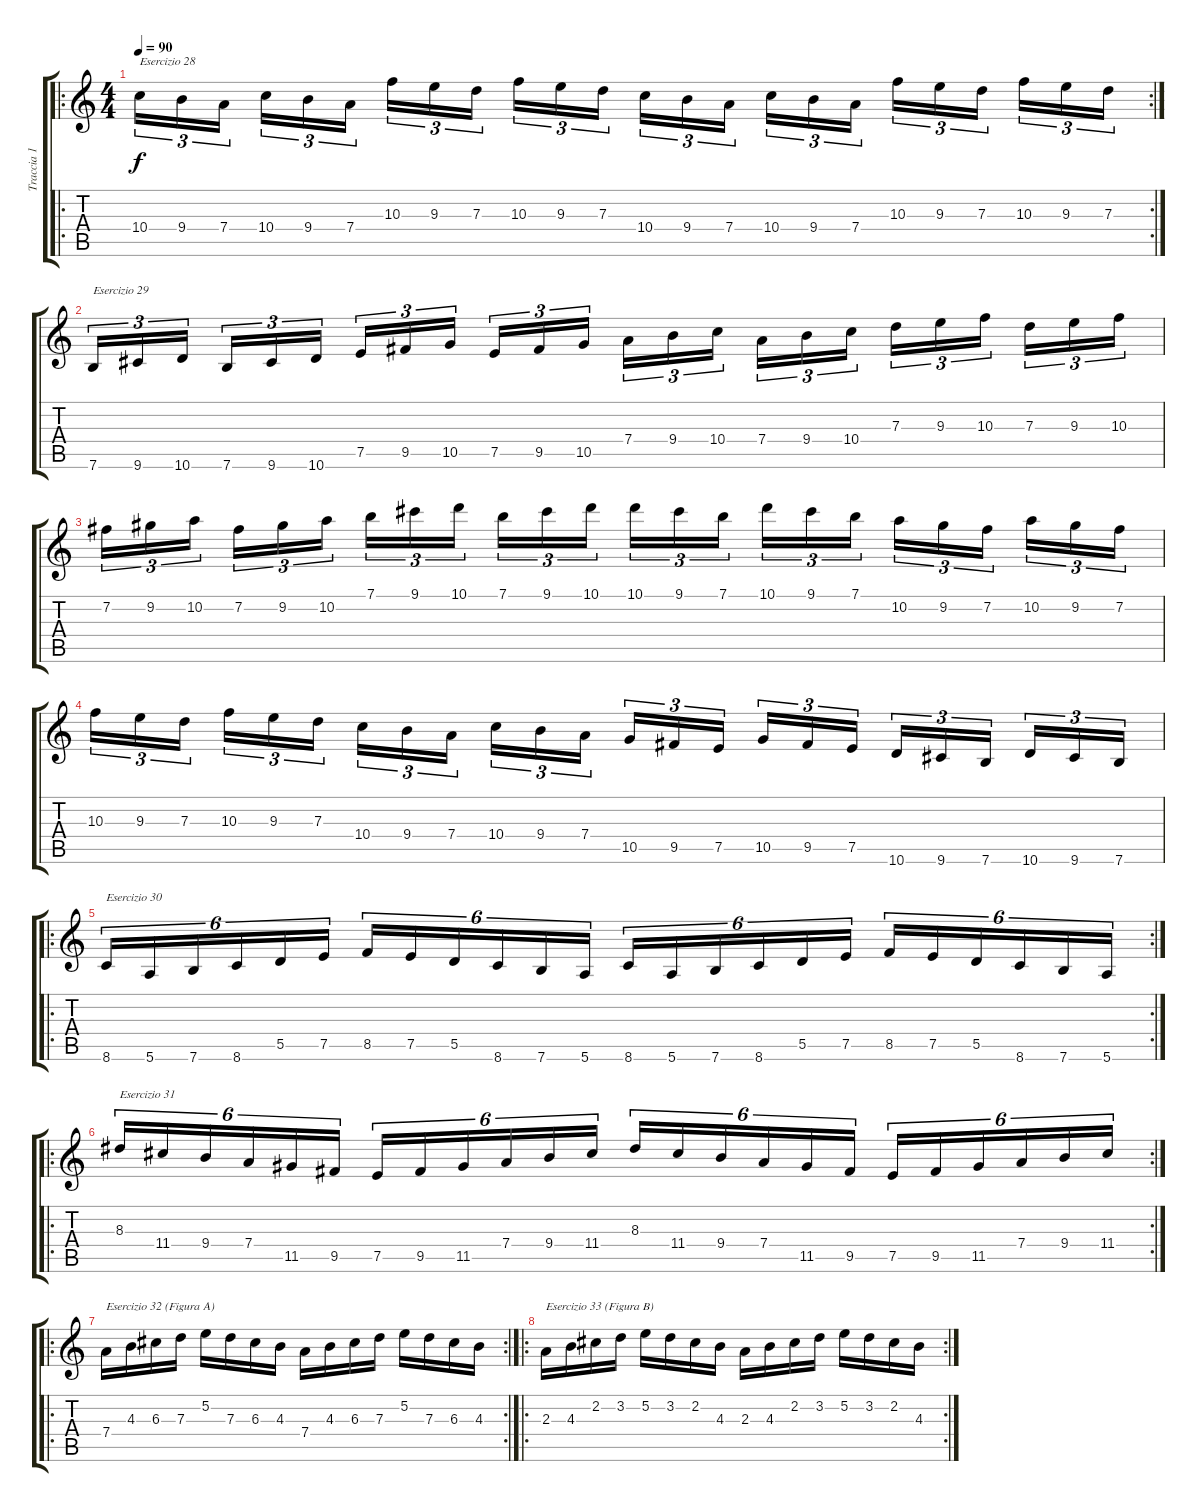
\track ("Traccia 1" "Traccia 1") {instrument acousticguitarnylon}
\staff {score tabs}
\tuning (E4 B3 G3 D3 A2 E2) {hide}
\ro
\rc 2
\ts (4 4)
\tempo 90
\clef g2
\ks c
10.4.16{tu (3 2) txt "Esercizio 28" dy f} 9.4.16{tu (3 2)} 7.4.16{tu (3 2)} 10.4.16{tu (3 2)} 9.4.16{tu (3 2)} 7.4.16{tu (3 2)} 10.3.16{tu (3 2)} 9.3.16{tu (3 2)} 7.3.16{tu (3 2)} 10.3.16{tu (3 2)} 9.3.16{tu (3 2)} 7.3.16{tu (3 2)} 10.4.16{tu (3 2)} 9.4.16{tu (3 2)} 7.4.16{tu (3 2)} 10.4.16{tu (3 2)} 9.4.16{tu (3 2)} 7.4.16{tu (3 2)} 10.3.16{tu (3 2)} 9.3.16{tu (3 2)} 7.3.16{tu (3 2)} 10.3.16{tu (3 2)} 9.3.16{tu (3 2)} 7.3.16{tu (3 2)} |
7.6.16{tu (3 2) txt "Esercizio 29"} 9.6.16{tu (3 2)} 10.6.16{tu (3 2)} 7.6.16{tu (3 2)} 9.6.16{tu (3 2)} 10.6.16{tu (3 2)} 7.5.16{tu (3 2)} 9.5.16{tu (3 2)} 10.5.16{tu (3 2)} 7.5.16{tu (3 2)} 9.5.16{tu (3 2)} 10.5.16{tu (3 2)} 7.4.16{tu (3 2)} 9.4.16{tu (3 2)} 10.4.16{tu (3 2)} 7.4.16{tu (3 2)} 9.4.16{tu (3 2)} 10.4.16{tu (3 2)} 7.3.16{tu (3 2)} 9.3.16{tu (3 2)} 10.3.16{tu (3 2)} 7.3.16{tu (3 2)} 9.3.16{tu (3 2)} 10.3.16{tu (3 2)} |
7.2.16{tu (3 2)} 9.2.16{tu (3 2)} 10.2.16{tu (3 2)} 7.2.16{tu (3 2)} 9.2.16{tu (3 2)} 10.2.16{tu (3 2)} 7.1.16{tu (3 2)} 9.1.16{tu (3 2)} 10.1.16{tu (3 2)} 7.1.16{tu (3 2)} 9.1.16{tu (3 2)} 10.1.16{tu (3 2)} 10.1.16{tu (3 2)} 9.1.16{tu (3 2)} 7.1.16{tu (3 2)} 10.1.16{tu (3 2)} 9.1.16{tu (3 2)} 7.1.16{tu (3 2)} 10.2.16{tu (3 2)} 9.2.16{tu (3 2)} 7.2.16{tu (3 2)} 10.2.16{tu (3 2)} 9.2.16{tu (3 2)} 7.2.16{tu (3 2)} |
10.3.16{tu (3 2)} 9.3.16{tu (3 2)} 7.3.16{tu (3 2)} 10.3.16{tu (3 2)} 9.3.16{tu (3 2)} 7.3.16{tu (3 2)} 10.4.16{tu (3 2)} 9.4.16{tu (3 2)} 7.4.16{tu (3 2)} 10.4.16{tu (3 2)} 9.4.16{tu (3 2)} 7.4.16{tu (3 2)} 10.5.16{tu (3 2)} 9.5.16{tu (3 2)} 7.5.16{tu (3 2)} 10.5.16{tu (3 2)} 9.5.16{tu (3 2)} 7.5.16{tu (3 2)} 10.6.16{tu (3 2)} 9.6.16{tu (3 2)} 7.6.16{tu (3 2)} 10.6.16{tu (3 2)} 9.6.16{tu (3 2)} 7.6.16{tu (3 2)} |
\ro
\rc 2
8.6.16{tu (6 4) txt "Esercizio 30"} 5.6.16{tu (6 4)} 7.6.16{tu (6 4)} 8.6.16{tu (6 4)} 5.5.16{tu (6 4)} 7.5.16{tu (6 4)} 8.5.16{tu (6 4)} 7.5.16{tu (6 4)} 5.5.16{tu (6 4)} 8.6.16{tu (6 4)} 7.6.16{tu (6 4)} 5.6.16{tu (6 4)} 8.6.16{tu (6 4)} 5.6.16{tu (6 4)} 7.6.16{tu (6 4)} 8.6.16{tu (6 4)} 5.5.16{tu (6 4)} 7.5.16{tu (6 4)} 8.5.16{tu (6 4)} 7.5.16{tu (6 4)} 5.5.16{tu (6 4)} 8.6.16{tu (6 4)} 7.6.16{tu (6 4)} 5.6.16{tu (6 4)} |
\ro
\rc 2
8.3.16{tu (6 4) txt "Esercizio 31"} 11.4.16{tu (6 4)} 9.4.16{tu (6 4)} 7.4.16{tu (6 4)} 11.5.16{tu (6 4)} 9.5.16{tu (6 4)} 7.5.16{tu (6 4)} 9.5.16{tu (6 4)} 11.5.16{tu (6 4)} 7.4.16{tu (6 4)} 9.4.16{tu (6 4)} 11.4.16{tu (6 4)} 8.3.16{tu (6 4)} 11.4.16{tu (6 4)} 9.4.16{tu (6 4)} 7.4.16{tu (6 4)} 11.5.16{tu (6 4)} 9.5.16{tu (6 4)} 7.5.16{tu (6 4)} 9.5.16{tu (6 4)} 11.5.16{tu (6 4)} 7.4.16{tu (6 4)} 9.4.16{tu (6 4)} 11.4.16{tu (6 4)} |
\ro
\rc 2
7.4.16{txt "Esercizio 32 (Figura A)"} 4.3.16 6.3.16 7.3.16 5.2.16 7.3.16 6.3.16 4.3.16 7.4.16 4.3.16 6.3.16 7.3.16 5.2.16 7.3.16 6.3.16 4.3.16 |
\ro
\rc 2
2.3.16{txt "Esercizio 33 (Figura B)"} 4.3.16 2.2.16 3.2.16 5.2.16 3.2.16 2.2.16 4.3.16 2.3.16 4.3.16 2.2.16 3.2.16 5.2.16 3.2.16 2.2.16 4.3.16
